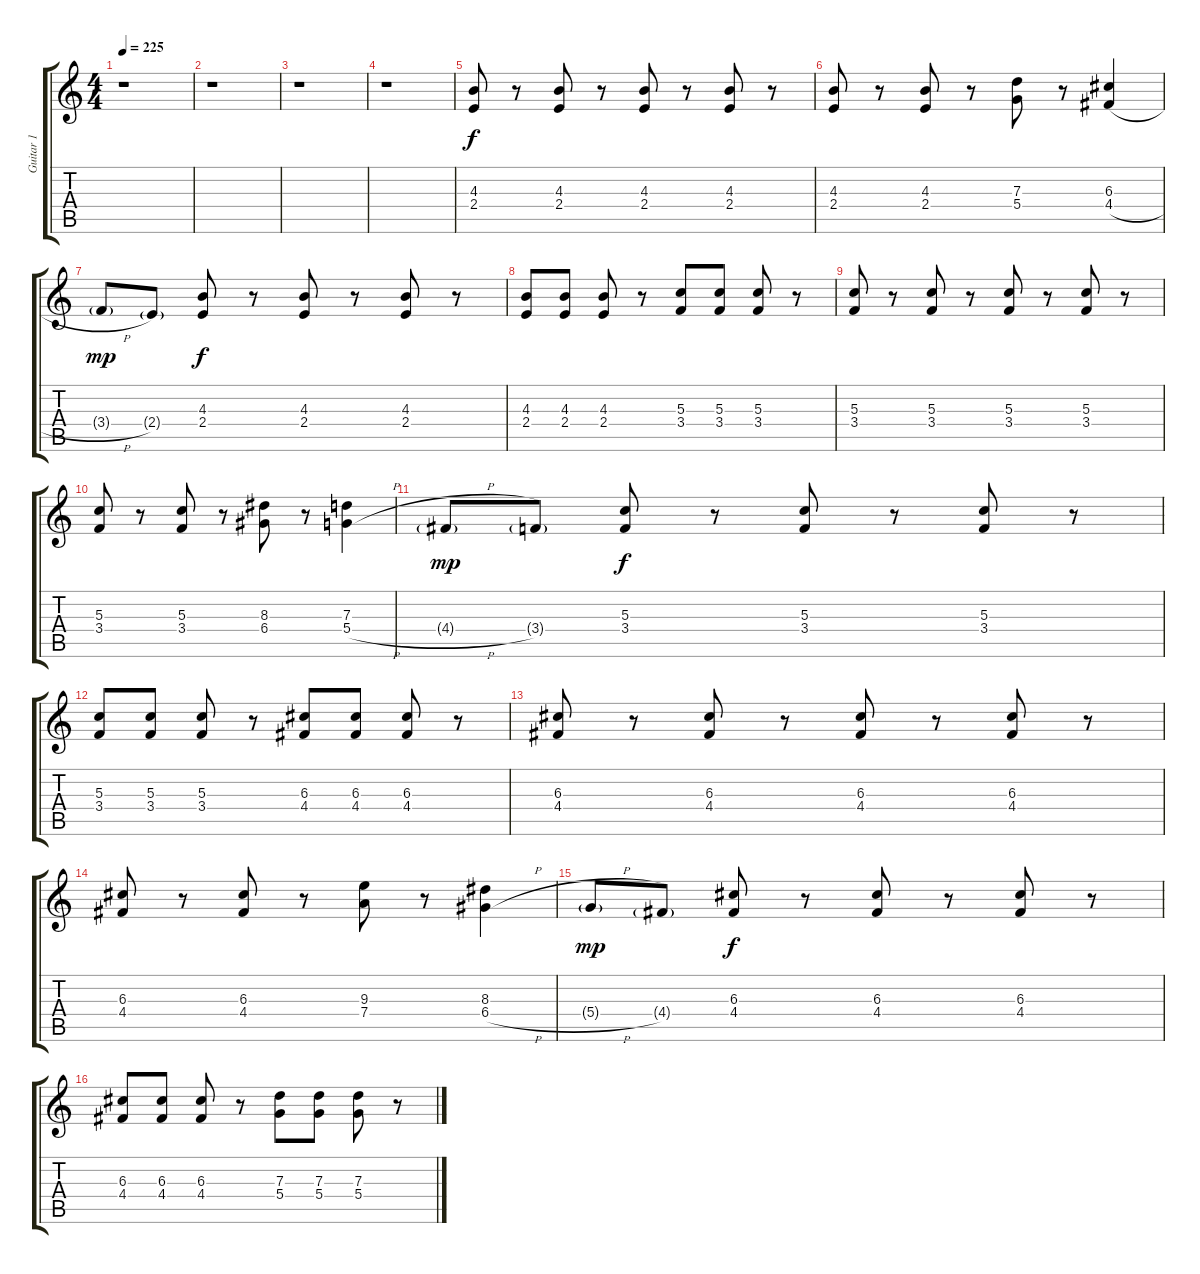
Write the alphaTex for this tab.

\track ("Guitar 1" "Guitar 1") {instrument overdrivenguitar}
\staff {score tabs}
\tuning (E4 B3 G3 D3 A2 E2) {hide}
\ts (4 4)
\tempo 225
\clef g2
\ks c
r.1{dy f} |
r.1 |
r.1 |
r.1 |
(4.3 2.4).8 r.8 (4.3 2.4).8 r.8 (4.3 2.4).8 r.8 (4.3 2.4).8 r.8 |
(4.3 2.4).8 r.8 (4.3 2.4).8 r.8 (7.3 5.4).8 r.8 (6.3 4.4{h}).4 |
3.4{h g}.8{dy mp} 2.4{g}.8 (4.3 2.4).8{dy f} r.8 (4.3 2.4).8 r.8 (4.3 2.4).8 r.8 |
(4.3 2.4).8 (4.3 2.4).8 (4.3 2.4).8 r.8 (5.3 3.4).8 (5.3 3.4).8 (5.3 3.4).8 r.8 |
(5.3 3.4).8 r.8 (5.3 3.4).8 r.8 (5.3 3.4).8 r.8 (5.3 3.4).8 r.8 |
(5.3 3.4).8 r.8 (5.3 3.4).8 r.8 (8.3 6.4).8 r.8 (7.3 5.4{h}).4 |
4.4{h g}.8{dy mp} 3.4{g}.8 (5.3 3.4).8{dy f} r.8 (5.3 3.4).8 r.8 (5.3 3.4).8 r.8 |
(5.3 3.4).8 (5.3 3.4).8 (5.3 3.4).8 r.8 (6.3 4.4).8 (6.3 4.4).8 (6.3 4.4).8 r.8 |
(6.3 4.4).8 r.8 (6.3 4.4).8 r.8 (6.3 4.4).8 r.8 (6.3 4.4).8 r.8 |
(6.3 4.4).8 r.8 (6.3 4.4).8 r.8 (9.3 7.4).8 r.8 (8.3 6.4{h}).4 |
5.4{h g}.8{dy mp} 4.4{g}.8 (6.3 4.4).8{dy f} r.8 (6.3 4.4).8 r.8 (6.3 4.4).8 r.8 |
(6.3 4.4).8 (6.3 4.4).8 (6.3 4.4).8 r.8 (7.3 5.4).8 (7.3 5.4).8 (7.3 5.4).8 r.8
